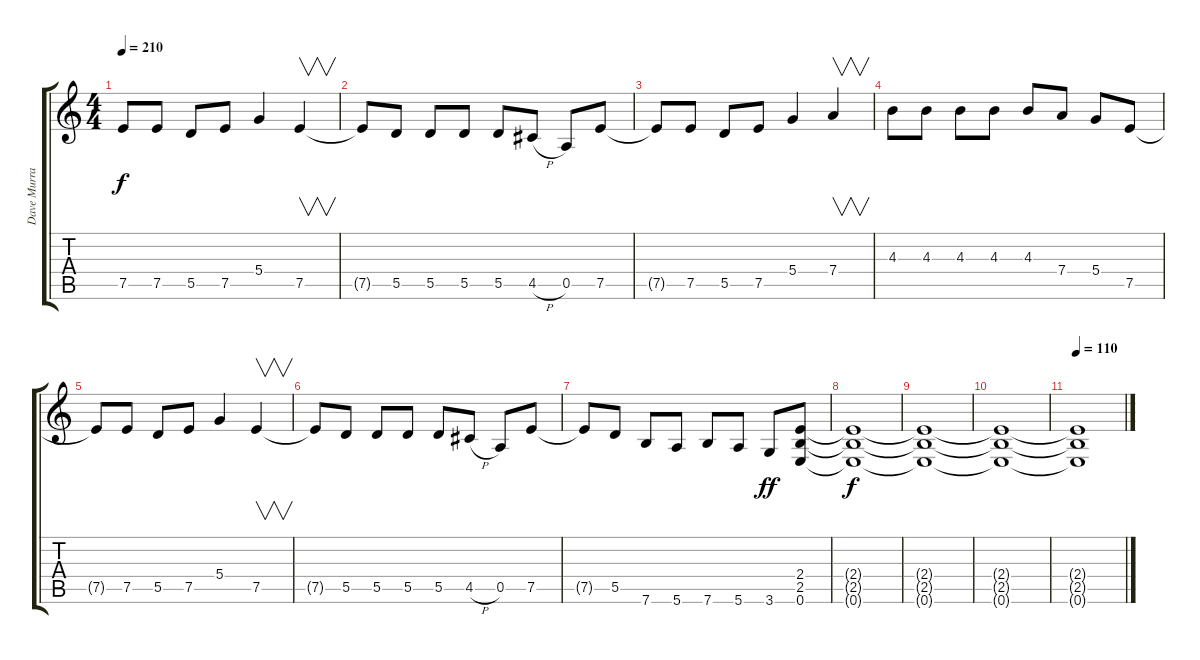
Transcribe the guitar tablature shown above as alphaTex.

\track ("Dave Murray" "Dave Murra") {instrument distortionguitar}
\staff {score tabs}
\tuning (E4 B3 G3 D3 A2 E2) {hide}
\ts (4 4)
\tempo 210
\clef g2
\ks c
7.5{t}.8{dy f} 7.5.8 5.5.8 7.5.8 5.4.4 7.5.4{v} |
7.5{t}.8 5.5.8 5.5.8 5.5.8 5.5.8 4.5{h}.8 0.5.8 7.5.8 |
7.5{t}.8 7.5.8 5.5.8 7.5.8 5.4.4 7.4.4{v} |
4.3.8 4.3.8 4.3.8 4.3.8 4.3.8 7.4.8 5.4.8 7.5.8 |
7.5{t}.8 7.5.8 5.5.8 7.5.8 5.4.4 7.5.4{v} |
7.5{t}.8 5.5.8 5.5.8 5.5.8 5.5.8 4.5{h}.8 0.5.8 7.5.8 |
7.5{t}.8 5.5.8 7.6.8 5.6.8 7.6.8 5.6.8 3.6.8{dy ff} (2.4 2.5 0.6).8 |
(2.4{t} 2.5{t} 0.6{t}).1{dy f} |
(2.4{t} 2.5{t} 0.6{t}).1 |
(2.4{t} 2.5{t} 0.6{t}).1 |
\tempo 110
(2.4{t} 2.5{t} 0.6{t}).1
